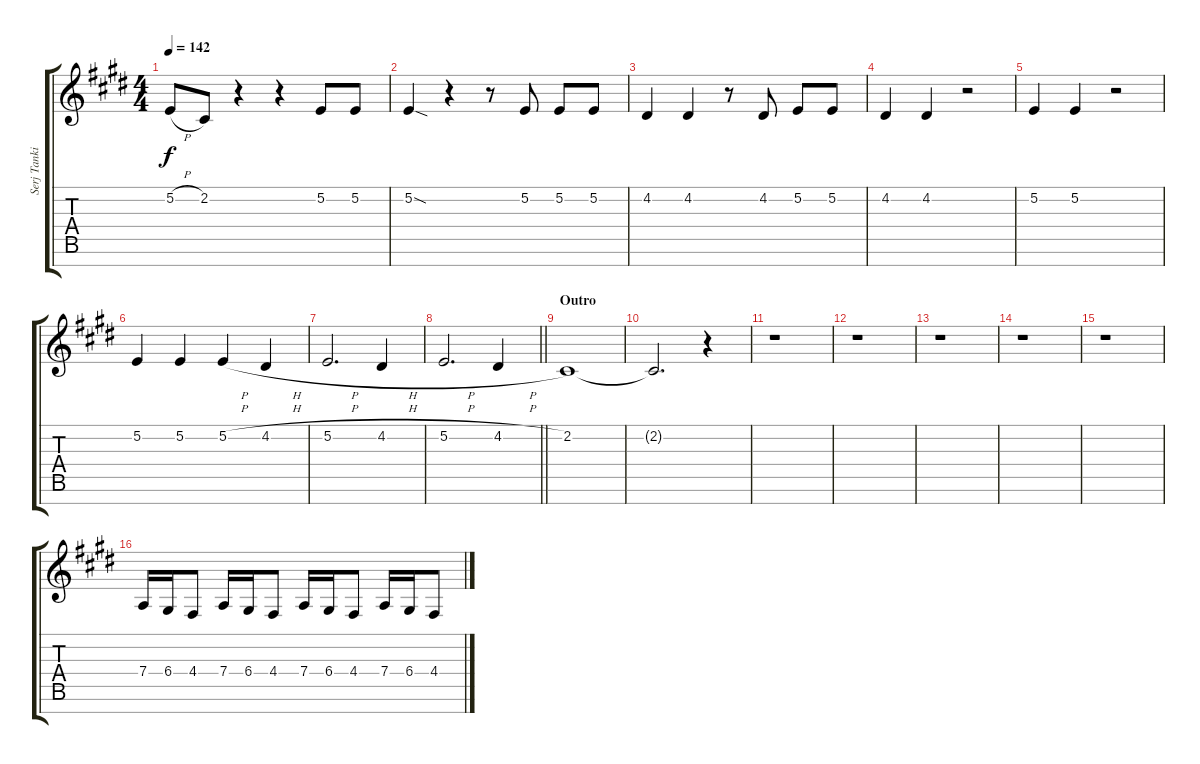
\track ("Serj Tankian [Vocals]" "Serj Tanki") {instrument clarinet}
\staff {score tabs}
\tuning (E4 B3 G3 D3 A2 E2 B1) {hide}
\ts (4 4)
\tempo 142
\clef g2
\ks c#minor
5.2{h}.8{dy f} 2.2.8 r.4 r.4 5.2.8 5.2.8 |
5.2{sod}.4 r.4 r.8 5.2.8 5.2.8 5.2.8 |
4.2.4 4.2.4 r.8 4.2.8 5.2.8 5.2.8 |
4.2.4 4.2.4 r.2 |
5.2.4 5.2.4 r.2 |
5.2.4 5.2.4 5.2{h}.4 4.2{h}.4 |
5.2{h}.2{d} 4.2{h}.4 |
\barLineRight lightlight
5.2{h}.2{d} 4.2{h}.4 |
\section ("" "Outro")
2.2.1 |
2.2{t}.2{d} r.4 |
r.1 |
r.1 |
r.1 |
r.1 |
r.1 |
7.4.16 6.4.16 4.4.8 7.4.16 6.4.16 4.4.8 7.4.16 6.4.16 4.4.8 7.4.16 6.4.16 4.4.8
